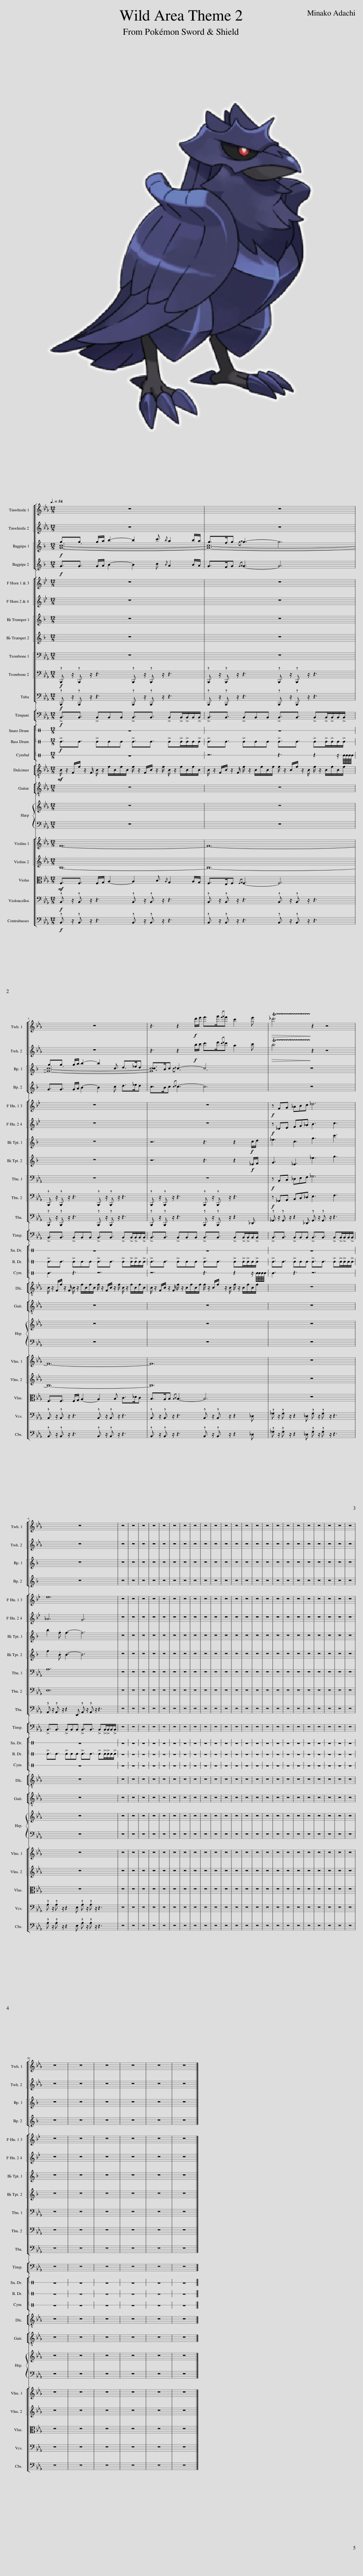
X:1
%%score [ [ 1 2 ] [ ( 3 4 ) 5 ] ] [ [ 6 7 ] [ 8 9 ] [ 10 11 ] 12 ] 13 [ 14 15 ] 16 [ [ 17 18 ] 19 20 21 ]
L:1/8
Q:3/8=54
M:12/8
I:linebreak $
K:Eb
V:1 treble
V:2 treble
V:3 treble transpose=-2
V:4 treble transpose="-2 "
V:5 treble transpose=-2
V:6 treble transpose=-7
V:7 treble transpose=-7
V:8 treble transpose=-2
V:9 treble transpose=-2
V:10 bass
V:11 bass
V:12 bass
V:13 bass
V:14 perc stafflines=1
K:none
V:15 perc stafflines=1
K:none
V:16 treble-8
V:17 treble
V:18 treble
V:19 alto
V:20 bass
V:21 bass transpose=-12
V:1
 z12 | z12 |$ z12 | z3 z2!f! d'/e'/ f'>g'{/f'g'}f' c'2 e' |!>(! !trill(!T_d'6!trill)!!>)! z2 z4 |$ %5
 z12 | z12 | z12 | z12 | z12 | %10
 z12 | z12 | z12 | z12 | z12 | %15
 z12 | z12 | z12 | z12 | z12 | %20
 z12 | z12 | z12 | z12 | z12 | %25
 z12 | z12 | z12 | z12 |$ z12 | %30
 z12 | z12 | z12 | z12 | z12 |] %35
V:2
 z12 | z12 |$ z12 | z3 z2!f! b/c'/ d'>e'{/d'e'}d' a2 c' |!>(! !trill(!Tb6!trill)!!>)! z2 z4 |$ %5
 z12 | z12 | z12 | z12 | z12 | %10
 z12 | z12 | z12 | z12 | z12 | %15
 z12 | z12 | z12 | z12 | z12 | %20
 z12 | z12 | z12 | z12 | z12 | %25
 z12 | z12 | z12 | z12 |$ z12 | %30
 z12 | z12 | z12 | z12 | z12 |] %35
V:3
[K:F]!f! [Gc]12- | [Gc]12- |$ [Gc]12- | [Gc]12 | z12 |$ %5
 z12 | z12 | z12 | z12 | z12 | %10
 z12 | z12 | z12 | z12 | z12 | %15
 z12 | z12 | z12 | z12 | z12 | %20
 z12 | z12 | z12 | z12 | z12 | %25
 z12 | z12 | z12 | z12 |$ z12 | %30
 z12 | z12 | z12 | z12 | z12 |] %35
V:4
[K:F] g3/2g3/2 g/a/ b2- b2 c'{/b} a2 b/a/ | g>fg{/ga} g3- g6 |$ g3/2g3/2 g/a/ b2- b2 c d>_ed | c>Bc{/cd} c3- c6 | x12 |$ %5
 x12 | x12 | x12 | x12 | x12 | %10
 x12 | x12 | x12 | x12 | x12 | %15
 x12 | x12 | x12 | x12 | x12 | %20
 x12 | x12 | x12 | x12 | x12 | %25
 x12 | x12 | x12 | x12 |$ x12 | %30
 x12 | x12 | x12 | x12 | x12 |] %35
V:5
[K:F]!f! G3/2G3/2 G/A/ B2- B2 c{/B} A2 B/A/ | G>FG{/GA} G3- G6 |$ G3/2G3/2 G/A/ B2- B2 c d>_ed | c>Bc{/cd} c3- c6 | z12 |$ %5
 z12 | z12 | z12 | z12 | z12 | %10
 z12 | z12 | z12 | z12 | z12 | %15
 z12 | z12 | z12 | z12 | z12 | %20
 z12 | z12 | z12 | z12 | z12 | %25
 z12 | z12 | z12 | z12 |$ z12 | %30
 z12 | z12 | z12 | z12 | z12 |] %35
V:6
[K:Bb] z12 | z12 |$ z12 | z12 |!f! z FG _ABc _d6 |$ %5
 e12 | z12 | z12 | z12 | z12 | %10
 z12 | z12 | z12 | z12 | z12 | %15
 z12 | z12 | z12 | z12 | z12 | %20
 z12 | z12 | z12 | z12 | z12 | %25
 z12 | z12 | z12 | z12 |$ z12 | %30
 z12 | z12 | z12 | z12 | z12 |] %35
V:7
[K:Bb] z12 | z12 |$ z12 | z12 |!f! z _DE FG_A B3 c3 |$ %5
 _A6 G6 | z12 | z12 | z12 | z12 | %10
 z12 | z12 | z12 | z12 | z12 | %15
 z12 | z12 | z12 | z12 | z12 | %20
 z12 | z12 | z12 | z12 | z12 | %25
 z12 | z12 | z12 | z12 |$ z12 | %30
 z12 | z12 | z12 | z12 | z12 |] %35
V:8
[K:F] z12 | z12 |$ z12 | z6 z3 z2!f! c/d/ | _e3 c3 g3 c'3 |$ %5
 b2 .f f3- f6 | z12 | z12 | z12 | z12 | %10
 z12 | z12 | z12 | z12 | z12 | %15
 z12 | z12 | z12 | z12 | z12 | %20
 z12 | z12 | z12 | z12 | z12 | %25
 z12 | z12 | z12 | z12 |$ z12 | %30
 z12 | z12 | z12 | z12 | z12 |] %35
V:9
[K:F] z12 | z12 |$ z12 | z6 z3 z2!f! _E/F/ | G3 _E3 _e3 g3 |$ %5
 f2 .B B3- B6 | z12 | z12 | z12 | z12 | %10
 z12 | z12 | z12 | z12 | z12 | %15
 z12 | z12 | z12 | z12 | z12 | %20
 z12 | z12 | z12 | z12 | z12 | %25
 z12 | z12 | z12 | z12 |$ z12 | %30
 z12 | z12 | z12 | z12 | z12 |] %35
V:10
 z12 | z12 |$ z12 | z12 |!f! z B,,C, _D,E,F, _G,6 |$ %5
 A,12 | z12 | z12 | z12 | z12 | %10
 z12 | z12 | z12 | z12 | z12 | %15
 z12 | z12 | z12 | z12 | z12 | %20
 z12 | z12 | z12 | z12 | z12 | %25
 z12 | z12 | z12 | z12 |$ z12 | %30
 z12 | z12 | z12 | z12 | z12 |] %35
V:11
!f! .B,,, z/ .B,,, z/ z3 .B,,, z/ .B,,, z/ z3 | .B,,, z/ .B,,, z/ z3 .B,,, z/ .B,,, z/ z3 |$ .B,,, z/ .B,,, z/ z3 .B,,, z/ .B,,, z/ z3 | .B,,, z/ .B,,, z/ z3 .B,,, z/ .B,,, z/ z3 |!f! z _G,,A,, B,,C,_D, E,3 F,3 |$ %5
 E,12 | z12 | z12 | z12 | z12 | %10
 z12 | z12 | z12 | z12 | z12 | %15
 z12 | z12 | z12 | z12 | z12 | %20
 z12 | z12 | z12 | z12 | z12 | %25
 z12 | z12 | z12 | z12 |$ z12 | %30
 z12 | z12 | z12 | z12 | z12 |] %35
V:12
!f! .B,,, z/ .B,,, z/ z3 .B,,, z/ .B,,, z/ z3 | .B,,, z/ .B,,, z/ z3 .B,,, z/ .B,,, z/ z3 |$ .B,,, z/ .B,,, z/ z3 .B,,, z/ .B,,, z/ z3 | .B,,, z/ .B,,, z/ z3 .B,,, z/ .B,,, z/ z2 _D,, | ._G,, z/ .G,, z/ z2 _D,, .G,, z/ .G,, z/ z3 |$ %5
 .A,, z/ .A,, z/ z2 E,, .A,, z/ .A,, z/ z3 | z12 | z12 | z12 | z12 | %10
 z12 | z12 | z12 | z12 | z12 | %15
 z12 | z12 | z12 | z12 | z12 | %20
 z12 | z12 | z12 | z12 | z12 | %25
 z12 | z12 | z12 | z12 |$ z12 | %30
 z12 | z12 | z12 | z12 | z12 |] %35
V:13
!f! !>!B,,3/2!mp!B,,3/2!mf! !>!B,,!mp!B,,!p!B,,!f! !>!B,,3/2!mp!B,,3/2!f! !>!B,,!mf!!>!B,,/!f!!>!B,,/!mp!B,,/!mf!!>!B,,/ |!f! !>!B,,3/2!mp!B,,3/2!mf! !>!B,,!mp!B,,!p!B,,!f! !>!B,,3/2!mp!B,,3/2!f! !>!B,,!mf!!>!B,,/!f!!>!B,,/!mp!B,,/!mf!!>!B,,/ |$!f! !>!B,,3/2!mp!B,,3/2!mf! !>!B,,!mp!B,,!p!B,,!f! !>!B,,3/2!mp!B,,3/2!f! !>!B,,!mf!!>!B,,/!f!!>!B,,/!mp!B,,/!mf!!>!B,,/ |!f! !>!B,,3/2!mp!B,,3/2!mf! !>!B,,!mp!B,,!p!B,,!f! !>!B,,3/2!mp!B,,3/2!f! !>!B,,!mf!!>!B,,/!f!!>!B,,/!mp!B,,/!mf!!>!B,,/ |!f! !>!B,,3/2!mp!B,,3/2!mf! !>!B,,!mp!B,,!p!B,,!f! !>!B,,3/2!mp!B,,3/2!f! !>!B,,!mf!!>!B,,/!f!!>!B,,/!mp!B,,/!mf!!>!B,,/ |$ %5
!f! !>!B,,3/2!mp!B,,3/2!mf! !>!B,,!mp!B,,!p!B,,!f! !>!B,,3/2!mp!B,,3/2!f! !>!B,,!mf!!>!B,,/!f!!>!B,,/!mp!B,,/!mf!!>!B,,/ | z12 | z12 | z12 | z12 | %10
 z12 | z12 | z12 | z12 | z12 | %15
 z12 | z12 | z12 | z12 | z12 | %20
 z12 | z12 | z12 | z12 | z12 | %25
 z12 | z12 | z12 | z12 |$ z12 | %30
 z12 | z12 | z12 | z12 | z12 |] %35
V:14
[K:C]!f! !>!E3/2!mp!E3/2!mf! !>!E!mp!E!p!E!f! !>!E3/2!mp!E3/2!f! !>!E!mf!!>!E/!f!!>!E/!mp!E/!mf!!>!E/ |!f! !>!E3/2!mp!E3/2!mf! !>!E!mp!E!p!E!f! !>!E3/2!mp!E3/2!f! !>!E!mf!!>!E/!f!!>!E/!mp!E/!mf!!>!E/ |$!f! !>!E3/2!mp!E3/2!mf! !>!E!mp!E!p!E!f! !>!E3/2!mp!E3/2!f! !>!E!mf!!>!E/!f!!>!E/!mp!E/!mf!!>!E/ |!f! !>!E3/2!mp!E3/2!mf! !>!E!mp!E!p!E!f! !>!E3/2!mp!E3/2!f! !>!E!mf!!>!E/!f!!>!E/!mp!E/!mf!!>!E/ |!f! !>!E3/2!mp!E3/2!mf! !>!E!mp!E!p!E!f! !>!E3/2!mp!E3/2!f! !>!E!mf!!>!E/!f!!>!E/!mp!E/!mf!!>!E/ |$ %5
!f! !>!E3/2!mp!E3/2!mf! !>!E!mp!E!p!E!f! !>!E3/2!mp!E3/2!f! !>!E!mf!!>!E/!f!!>!E/!mp!E/!mf!!>!E/ | z12 | z12 | z12 | z12 | %10
 z12 | z12 | z12 | z12 | z12 | %15
 z12 | z12 | z12 | z12 | z12 | %20
 z12 | z12 | z12 | z12 | z12 | %25
 z12 | z12 | z12 | z12 |$ z12 | %30
 z12 | z12 | z12 | z12 | z12 |] %35
V:15
[K:C] z12 | z6 z3 z2 z/!mp! E/8!mf!E/8!mp!E/8!mf!E/8 |$!f! E3 z3 z6 | z6 z3 z2 z/!mp! E/8!mf!E/8!mp!E/8!mf!E/8 |!f! E3 z3 z6 |$ %5
 z12 | z12 | z12 | z12 | z12 | %10
 z12 | z12 | z12 | z12 | z12 | %15
 z12 | z12 | z12 | z12 | z12 | %20
 z12 | z12 | z12 | z12 | z12 | %25
 z12 | z12 | z12 | z12 |$ z12 | %30
 z12 | z12 | z12 | z12 | z12 |] %35
V:16
!mf! B/ z/ F/f/ z/ F/ B/ z/ f/B/f/B/ f/ z/ F/B/ z/ f/ B/ z/ f/B/f/B/ | B/ z/ F/B/ z/ F/ f/ z/ B/f/B/f/ f/ z/ B/f/ z/ B/ f/ z/ B/f/B/f/ |$ B/ z/ F/f/ z/ F/ B/ z/ f/B/f/B/ f/ z/ F/B/ z/ f/ B/ z/ f/B/f/B/ | B/ z/ F/B/ z/ F/ f/ z/ B/f/B/f/ f/ z/ B/f/ z/ B/ f/ z/ B/f/B/f/ | z12 |$ %5
 z12 | z12 | z12 | z12 | z12 | %10
 z12 | z12 | z12 | z12 | z12 | %15
 z12 | z12 | z12 | z12 | z12 | %20
 z12 | z12 | z12 | z12 | z12 | %25
 z12 | z12 | z12 | z12 |$ z12 | %30
 z12 | z12 | z12 | z12 | z12 |] %35
V:17
 F12- | F12- |$ F12- | F12 | z12 |$ %5
 z12 | z12 | z12 | z12 | z12 | %10
 z12 | z12 | z12 | z12 | z12 | %15
 z12 | z12 | z12 | z12 | z12 | %20
 z12 | z12 | z12 | z12 | z12 | %25
 z12 | z12 | z12 | z12 |$ z12 | %30
 z12 | z12 | z12 | z12 | z12 |] %35
V:18
 B,12- | B,12- |$ B,12- | B,12 | z12 |$ %5
 z12 | z12 | z12 | z12 | z12 | %10
 z12 | z12 | z12 | z12 | z12 | %15
 z12 | z12 | z12 | z12 | z12 | %20
 z12 | z12 | z12 | z12 | z12 | %25
 z12 | z12 | z12 | z12 |$ z12 | %30
 z12 | z12 | z12 | z12 | z12 |] %35
V:19
!mf! F,3/2F,3/2 F,/G,/ A,2- A,2 B,{/A,} G,2 A,/G,/ | F,>E,F,{/F,G,} F,3- F,6 |$ F,3/2F,3/2 F,/G,/ A,2- A,2 B, C>_DC | B,>A,B,{/B,C} B,3- B,6 | z12 |$ %5
 z12 | z12 | z12 | z12 | z12 | %10
 z12 | z12 | z12 | z12 | z12 | %15
 z12 | z12 | z12 | z12 | z12 | %20
 z12 | z12 | z12 | z12 | z12 | %25
 z12 | z12 | z12 | z12 |$ z12 | %30
 z12 | z12 | z12 | z12 | z12 |] %35
V:20
!f! .B,, z/ .B,, z/ z3 .B,, z/ .B,, z/ z3 | .B,, z/ .B,, z/ z3 .B,, z/ .B,, z/ z3 |$ .B,, z/ .B,, z/ z3 .B,, z/ .B,, z/ z3 | .B,, z/ .B,, z/ z3 .B,, z/ .B,, z/ z2 _D, | ._G, z/ .G, z/ z2 _D, .G, z/ .G, z/ z3 |$ %5
 .A, z/ .A, z/ z2 E, .A, z/ .A, z/ z3 | z12 | z12 | z12 | z12 | %10
 z12 | z12 | z12 | z12 | z12 | %15
 z12 | z12 | z12 | z12 | z12 | %20
 z12 | z12 | z12 | z12 | z12 | %25
 z12 | z12 | z12 | z12 |$ z12 | %30
 z12 | z12 | z12 | z12 | z12 |] %35
V:21
!f! .B,, z/ .B,, z/ z3 .B,, z/ .B,, z/ z3 | .B,, z/ .B,, z/ z3 .B,, z/ .B,, z/ z3 |$ .B,, z/ .B,, z/ z3 .B,, z/ .B,, z/ z3 | .B,, z/ .B,, z/ z3 .B,, z/ .B,, z/ z2 _D, | ._G, z/ .G, z/ z2 _D, .G, z/ .G, z/ z3 |$ %5
 .A, z/ .A, z/ z2 E, .A, z/ .A, z/ z3 | z12 | z12 | z12 | z12 | %10
 z12 | z12 | z12 | z12 | z12 | %15
 z12 | z12 | z12 | z12 | z12 | %20
 z12 | z12 | z12 | z12 | z12 | %25
 z12 | z12 | z12 | z12 |$ z12 | %30
 z12 | z12 | z12 | z12 | z12 |] %35
